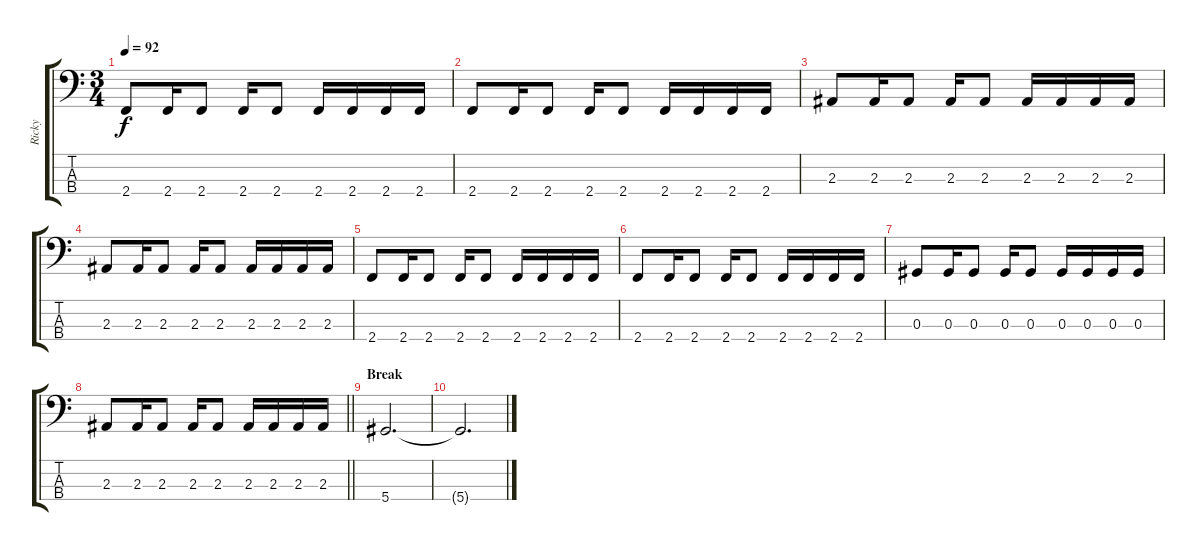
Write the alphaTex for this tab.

\track ("Ricky" "Ricky") {instrument electricbasspick}
\staff {score tabs}
\tuning (Gb2 Db2 Ab1 Eb1) {hide}
\ts (3 4)
\tempo 92
\clef f4
\ks c
2.4.8{dy f} 2.4.16 2.4.8 2.4.16 2.4.8 2.4.16 2.4.16 2.4.16 2.4.16 |
2.4.8 2.4.16 2.4.8 2.4.16 2.4.8 2.4.16 2.4.16 2.4.16 2.4.16 |
2.3.8 2.3.16 2.3.8 2.3.16 2.3.8 2.3.16 2.3.16 2.3.16 2.3.16 |
2.3.8 2.3.16 2.3.8 2.3.16 2.3.8 2.3.16 2.3.16 2.3.16 2.3.16 |
2.4.8 2.4.16 2.4.8 2.4.16 2.4.8 2.4.16 2.4.16 2.4.16 2.4.16 |
2.4.8 2.4.16 2.4.8 2.4.16 2.4.8 2.4.16 2.4.16 2.4.16 2.4.16 |
0.3.8 0.3.16 0.3.8 0.3.16 0.3.8 0.3.16 0.3.16 0.3.16 0.3.16 |
\barLineRight lightlight
2.3.8 2.3.16 2.3.8 2.3.16 2.3.8 2.3.16 2.3.16 2.3.16 2.3.16 |
\section ("" "Break")
5.4.2{d} |
5.4{t}.2{d}
